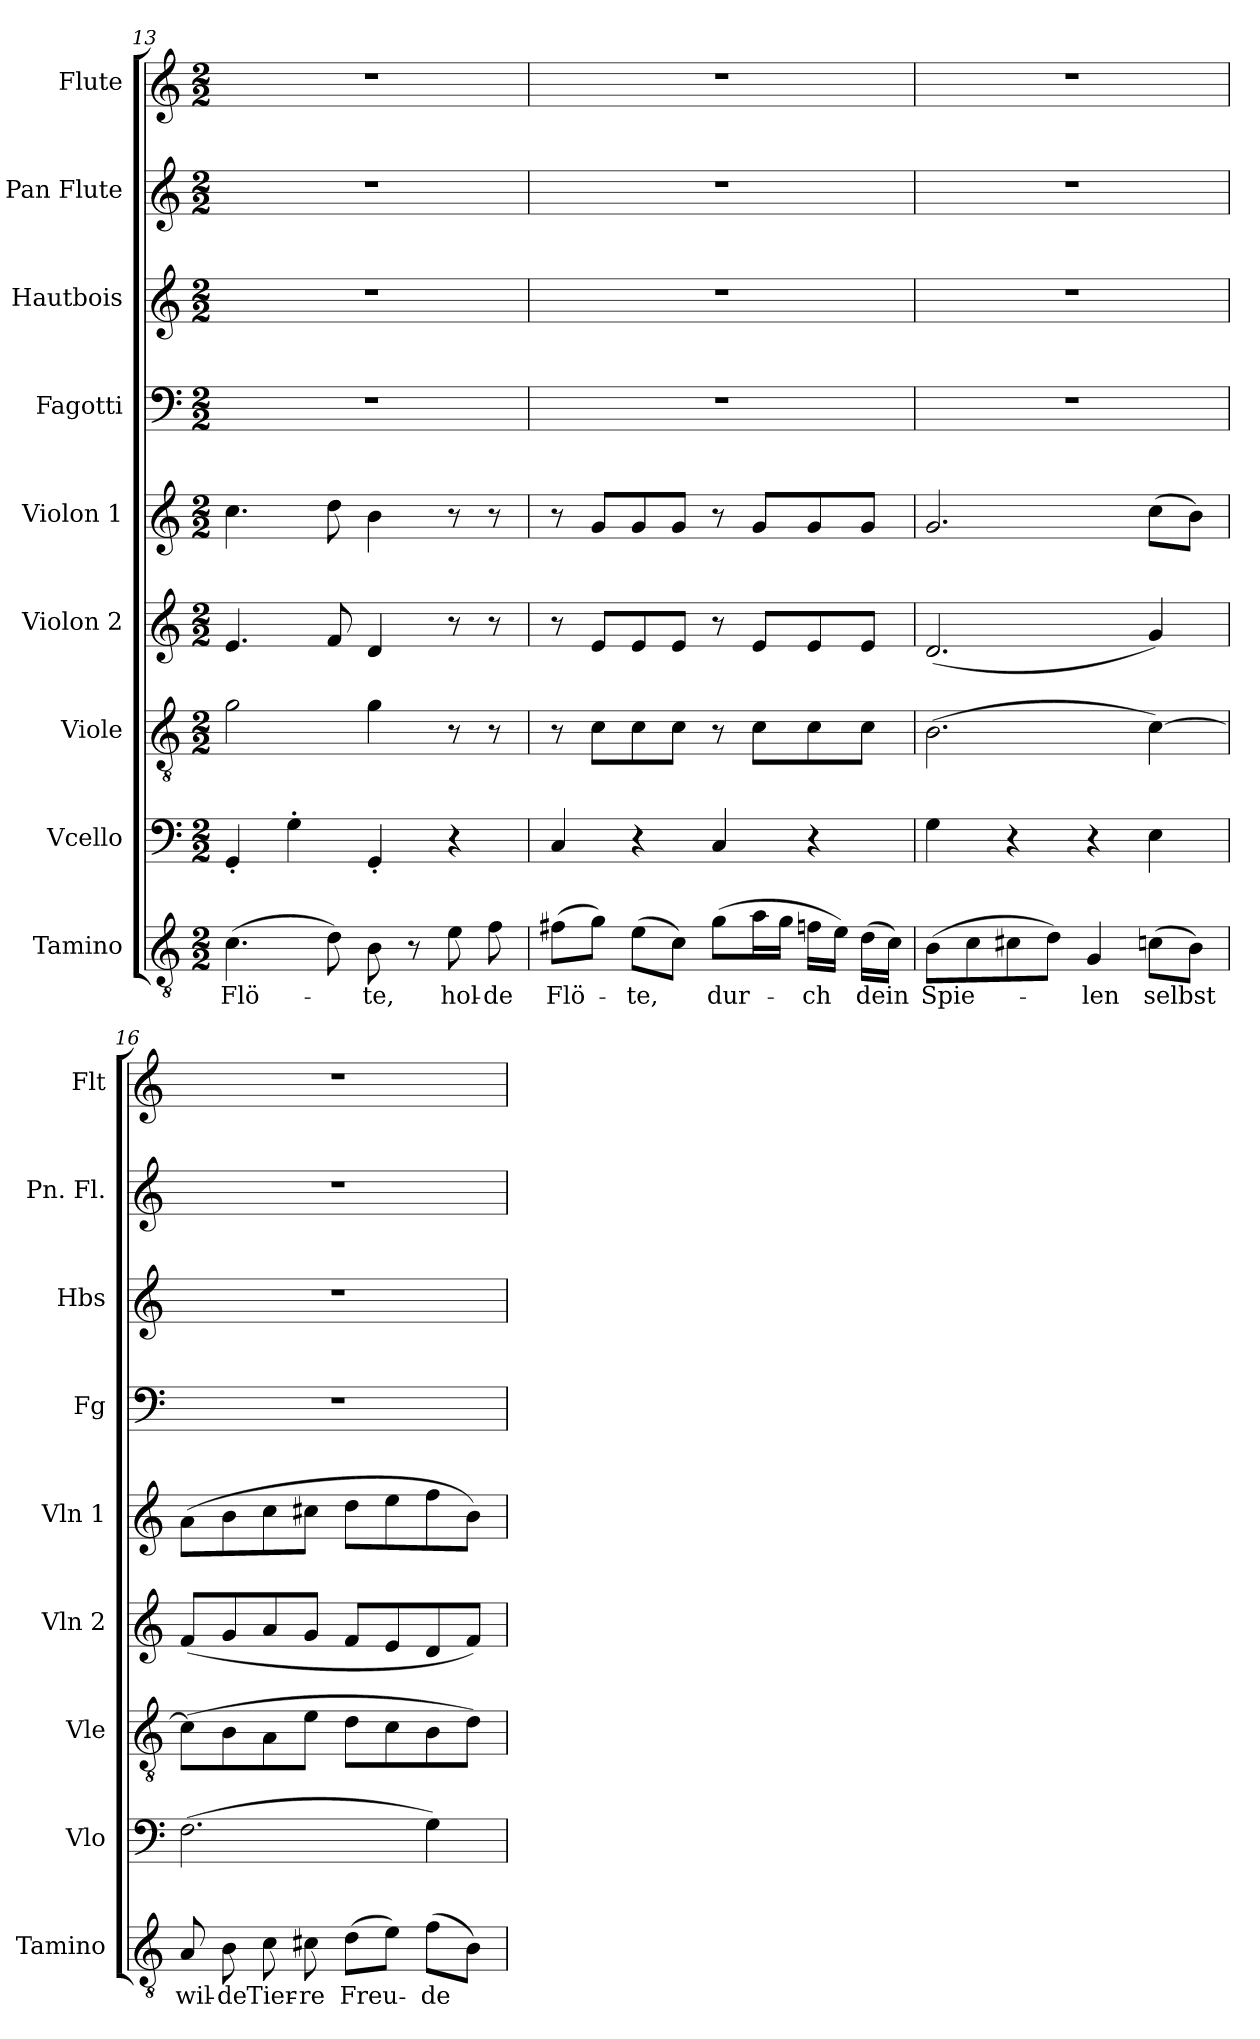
**kern	**text	**kern	**kern	**kern	**kern	**kern	**kern	**kern	**kern
*part9	*part9	*part8	*part7	*part6	*part5	*part4	*part3	*part2	*part1
*staff9	*staff9	*staff8	*staff7	*staff6	*staff5	*staff4	*staff3	*staff2	*staff1
*I"Tamino	*	*I"Vcello	*I"Viole	*I"Violon 2	*I"Violon 1	*I"Fagotti	*I"Hautbois	*I"Pan Flute	*I"Flute
*I'Tamino	*	*I'Vlo	*I'Vle	*I'Vln 2	*I'Vln 1	*I'Fg	*I'Hbs	*I'Pn. Fl.	*I'Flt
*clefGv2	*	*clefF4	*clefGv2	*clefG2	*clefG2	*clefF4	*clefG2	*clefG2	*clefG2
*k[]	*	*k[]	*k[]	*k[]	*k[]	*k[]	*k[]	*k[]	*k[]
*M2/2	*	*M2/2	*M2/2	*M2/2	*M2/2	*M2/2	*M2/2	*M2/2	*M2/2
=13	=13	=13	=13	=13	=13	=13	=13	=13	=13
(4.c\	Flö-	4GG'/	2g\	4.e/	4.cc\	1r	1r	1r	1r
.	.	4G'\	.	.	.	.	.	.	.
8d\)	.	.	.	8f/	8dd\	.	.	.	.
8B\	-te,	4GG'/	4g\	4d/	4b\	.	.	.	.
8r	.	.	.	.	.	.	.	.	.
8e\	hol-	4r	8r	8r	8r	.	.	.	.
8f\	-de	.	8r	8r	8r	.	.	.	.
!!LO:PB:g=z
=14	=14	=14	=14	=14	=14	=14	=14	=14	=14
(8f#X\L	Flö-	4C/	8r	8r	8r	1r	1r	1r	1r
8g\J)	.	.	8c\L	8e/L	8g/L	.	.	.	.
(8e\L	-te,	4r	8c\	8e/	8g/	.	.	.	.
8c\J)	.	.	8c\J	8e/J	8g/J	.	.	.	.
(8g\L	dur-	4C/	8r	8r	8r	.	.	.	.
16a\L	.	.	8c\L	8e/L	8g/L	.	.	.	.
16g\JJ	.	.	.	.	.	.	.	.	.
16fn\LL	-ch	4r	8c\	8e/	8g/	.	.	.	.
16e\JJ)	.	.	.	.	.	.	.	.	.
(16d\LL	dein	.	8c\J	8e/J	8g/J	.	.	.	.
16c\JJ)	.	.	.	.	.	.	.	.	.
=15	=15	=15	=15	=15	=15	=15	=15	=15	=15
(8B\L	Spie-	4G\	(2.B\	(2.d/	2.g/	1r	1r	1r	1r
8c\	.	.	.	.	.	.	.	.	.
8c#X\	.	4r	.	.	.	.	.	.	.
8d\J)	.	.	.	.	.	.	.	.	.
4G/	-len	4r	.	.	.	.	.	.	.
(8cn\L	selbst	4E\	[4c\)	4g/)	(8cc\L	.	.	.	.
8B\J)	.	.	.	.	8b\J)	.	.	.	.
=16	=16	=16	=16	=16	=16	=16	=16	=16	=16
8A/	wil-	(2.F\	(8c\L]	(8f/L	(8a\L	1r	1r	1r	1r
8B\	-de	.	8B\	8g/	8b\	.	.	.	.
8c\	Tier-	.	8A\	8a/	8cc\	.	.	.	.
8c#X\	-re	.	8e\J	8g/J	8cc#X\J	.	.	.	.
(8d\L	Freu-	.	8d\L	8f/L	8dd\L	.	.	.	.
8e\J)	.	.	8c\	8e/	8ee\	.	.	.	.
(8f\L	-de	4G\)	8B\	8d/	8ff\	.	.	.	.
8B\J)	.	.	8d\J)	8f/J)	8b\J)	.	.	.	.
=	=	=	=	=	=	=	=	=	=
*-	*-	*-	*-	*-	*-	*-	*-	*-	*-
